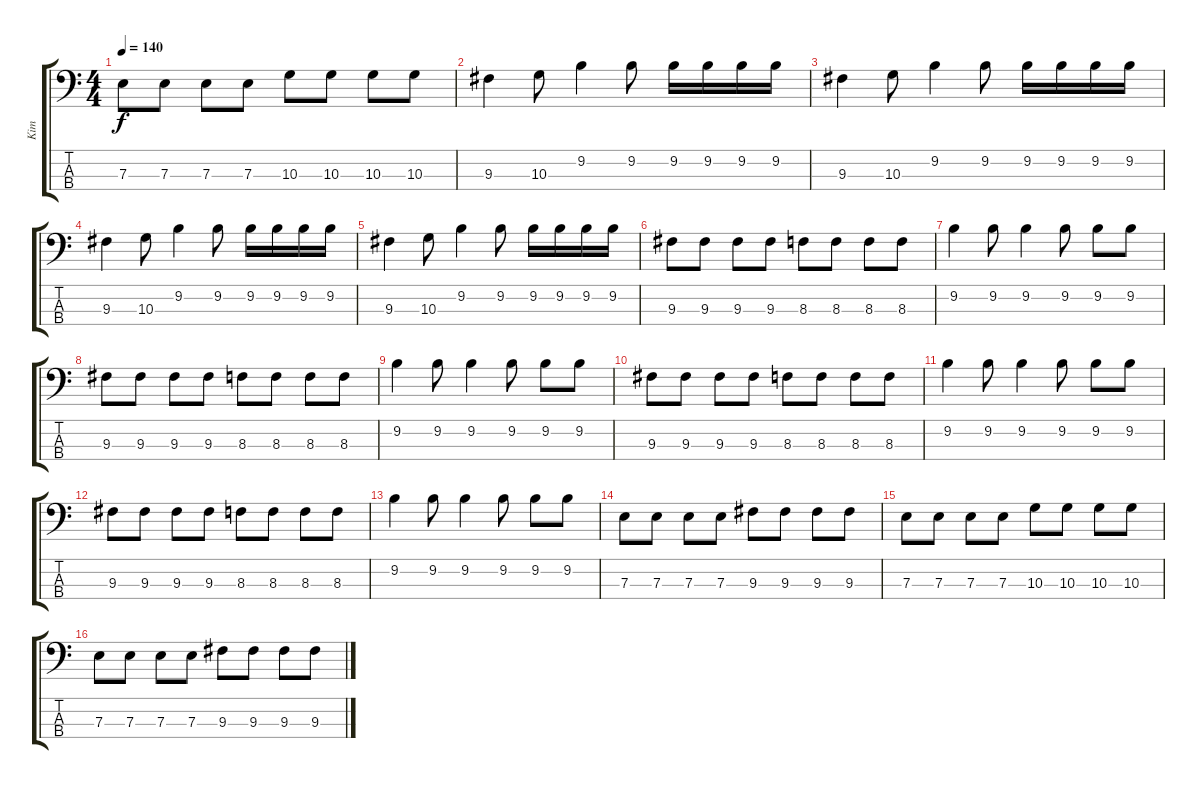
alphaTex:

\track ("Kim" "Kim") {instrument electricbasspick}
\staff {score tabs}
\tuning (G2 D2 A1 E1) {hide}
\ts (4 4)
\tempo 140
\clef f4
\ks c
7.3.8{dy f} 7.3.8 7.3.8 7.3.8 10.3.8 10.3.8 10.3.8 10.3.8 |
9.3.4 10.3.8 9.2.4 9.2.8 9.2.16 9.2.16 9.2.16 9.2.16 |
9.3.4 10.3.8 9.2.4 9.2.8 9.2.16 9.2.16 9.2.16 9.2.16 |
9.3.4 10.3.8 9.2.4 9.2.8 9.2.16 9.2.16 9.2.16 9.2.16 |
9.3.4 10.3.8 9.2.4 9.2.8 9.2.16 9.2.16 9.2.16 9.2.16 |
9.3.8 9.3.8 9.3.8 9.3.8 8.3.8 8.3.8 8.3.8 8.3.8 |
9.2.4 9.2.8 9.2.4 9.2.8 9.2.8 9.2.8 |
9.3.8 9.3.8 9.3.8 9.3.8 8.3.8 8.3.8 8.3.8 8.3.8 |
9.2.4 9.2.8 9.2.4 9.2.8 9.2.8 9.2.8 |
9.3.8 9.3.8 9.3.8 9.3.8 8.3.8 8.3.8 8.3.8 8.3.8 |
9.2.4 9.2.8 9.2.4 9.2.8 9.2.8 9.2.8 |
9.3.8 9.3.8 9.3.8 9.3.8 8.3.8 8.3.8 8.3.8 8.3.8 |
9.2.4 9.2.8 9.2.4 9.2.8 9.2.8 9.2.8 |
7.3.8 7.3.8 7.3.8 7.3.8 9.3.8 9.3.8 9.3.8 9.3.8 |
7.3.8 7.3.8 7.3.8 7.3.8 10.3.8 10.3.8 10.3.8 10.3.8 |
7.3.8 7.3.8 7.3.8 7.3.8 9.3.8 9.3.8 9.3.8 9.3.8
